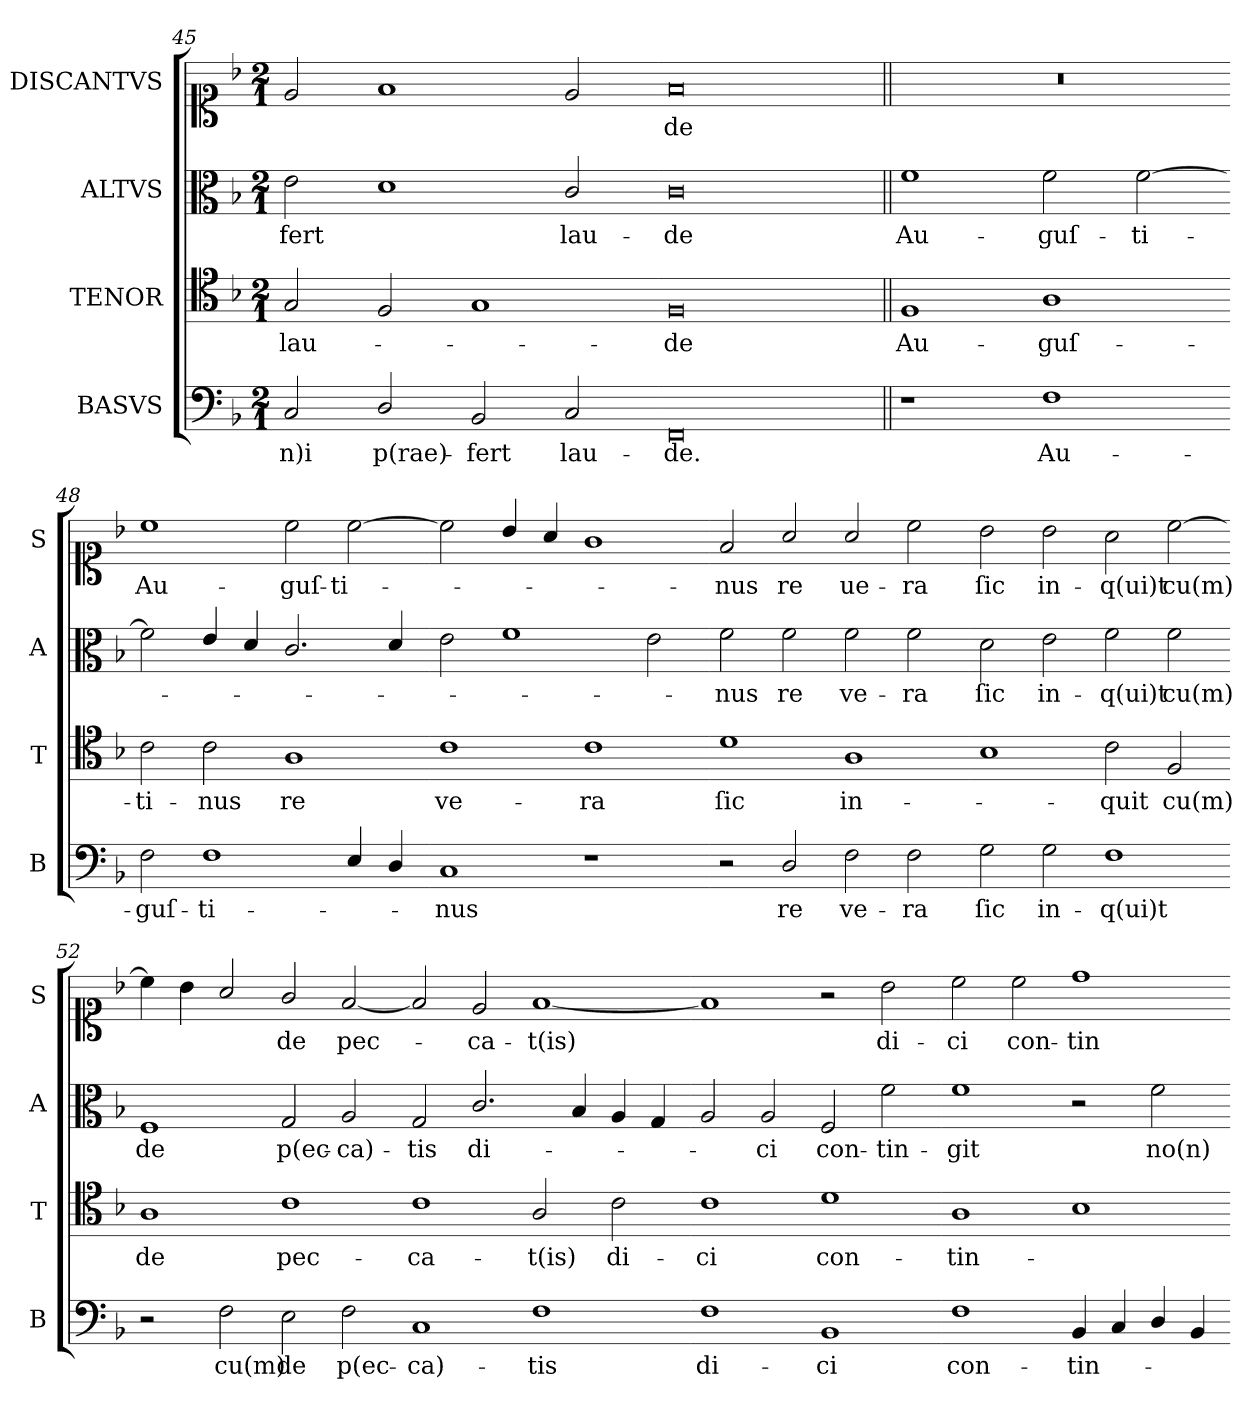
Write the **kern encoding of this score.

**kern	**text	**kern	**text	**kern	**text	**kern	**text
*part4	*part4	*part3	*part3	*part2	*part2	*part1	*part1
*staff4	*staff4	*staff3	*staff3	*staff2	*staff2	*staff1	*staff1
*I"BASVS	*	*I"TENOR	*	*I"ALTVS	*	*I"DISCANTVS	*
*I'B	*	*I'T	*	*I'A	*	*I'S	*
*clefF4	*	*clefC4	*	*clefC3	*	*clefC1	*
*k[b-]	*	*k[b-]	*	*k[b-]	*	*k[b-]	*
*M2/1	*	*M2/1	*	*M2/1	*	*M2/1	*
=45	=45	=45	=45	=45	=45	=45	=45
2C/	-n)i	2G/	lau-	2e\	-fert	2e/	.
2D/	p(rae)-	2F/	.	1d	.	1f	.
2BB-/	-fert	1G	.	.	.	.	.
2C/	lau-	.	.	2c/	lau-	2e/	.
=46-	=46-	=46-	=46-	=46-	=46-	=46-	=46-
0FF	-de.	0F	-de	0c	-de	0f\	-de
=47||	=47||	=47||	=47||	=47||	=47||	=47||	=47||
1r	.	1F	Au-	1f	Au-	0r	.
1F	Au-	1A	-guſ-	2f\	-guſ-	.	.
.	.	.	.	[2f\	-ti-	.	.
=48-	=48-	=48-	=48-	=48-	=48-	=48-	=48-
2F\	-guſ-	2c\	-ti-	2f\]	.	1cc	Au-
1F	-ti-	2c\	-nus	4e/	.	.	.
.	.	.	.	4d/	.	.	.
.	.	1A	re	2.c/	.	2cc\	-guſ-
4E/	.	.	.	.	.	[2cc\	-ti-
4D/	.	.	.	4d/	.	.	.
=49-	=49-	=49-	=49-	=49-	=49-	=49-	=49-
1C	-nus	1c	ve-	2e\	.	2cc\]	.
.	.	.	.	1f	.	4b-/	.
.	.	.	.	.	.	4a/	.
1r	.	1c	-ra	.	.	1g	.
.	.	.	.	2e\	.	.	.
=50-	=50-	=50-	=50-	=50-	=50-	=50-	=50-
2r	.	1d	ſic	2f\	-nus	2f/	-nus
2D/	re	.	.	2f\	re	2a/	re
2F\	ve-	1A	in-	2f\	ve-	2a/	ue-
2F\	-ra	.	.	2f\	-ra	2cc\	-ra
=51-	=51-	=51-	=51-	=51-	=51-	=51-	=51-
2G\	ſic	1B-	.	2d\	ſic	2b-\	ſic
2G\	in-	.	.	2e\	in-	2b-\	in-
1F	-q(ui)t	2c\	-quit	2f\	-q(ui)t	2a\	-q(ui)t
.	.	2F/	cu(m)	2f\	cu(m)	[2cc\	cu(m)
=52-	=52-	=52-	=52-	=52-	=52-	=52-	=52-
2r	.	1A	de	1F	de	4cc\]	.
.	.	.	.	.	.	4b-\	.
2F\	cu(m)	.	.	.	.	2a/	.
2E\	de	1c	pec-	2G/	p(ec-	2g/	de
2F\	p(ec-	.	.	2A/	-ca)-	[2f/	pec-
=53-	=53-	=53-	=53-	=53-	=53-	=53-	=53-
1C	-ca)-	1c	-ca-	2G/	-tis	2f/]	.
.	.	.	.	2.c/	di-	2e/	-ca-
1F	-tis	2A/	-t(is)	.	.	[1f	-t(is)
.	.	.	.	4B-/	.	.	.
.	.	2c\	di-	4A/	.	.	.
.	.	.	.	4G/	.	.	.
=54-	=54-	=54-	=54-	=54-	=54-	=54-	=54-
1F	di-	1c	-ci	2A/	.	1f]	.
.	.	.	.	2A/	ci	.	.
1BB-	-ci	1d	con-	2F/	con-	2r	.
.	.	.	.	2f\	-tin-	2b-\	di-
=55-	=55-	=55-	=55-	=55-	=55-	=55-	=55-
1F	con-	1A	-tin-	1f	-git	2cc\	-ci
.	.	.	.	.	.	2cc\	con-
4BB-/	-tin-	1B-	.	2r	.	1dd	-tin-
4C/	.	.	.	.	.	.	.
4D/	.	.	.	2f\	no(n)	.	.
4BB-/	.	.	.	.	.	.	.
=-	=-	=-	=-	=-	=-	=-	=-
*-	*-	*-	*-	*-	*-	*-	*-
